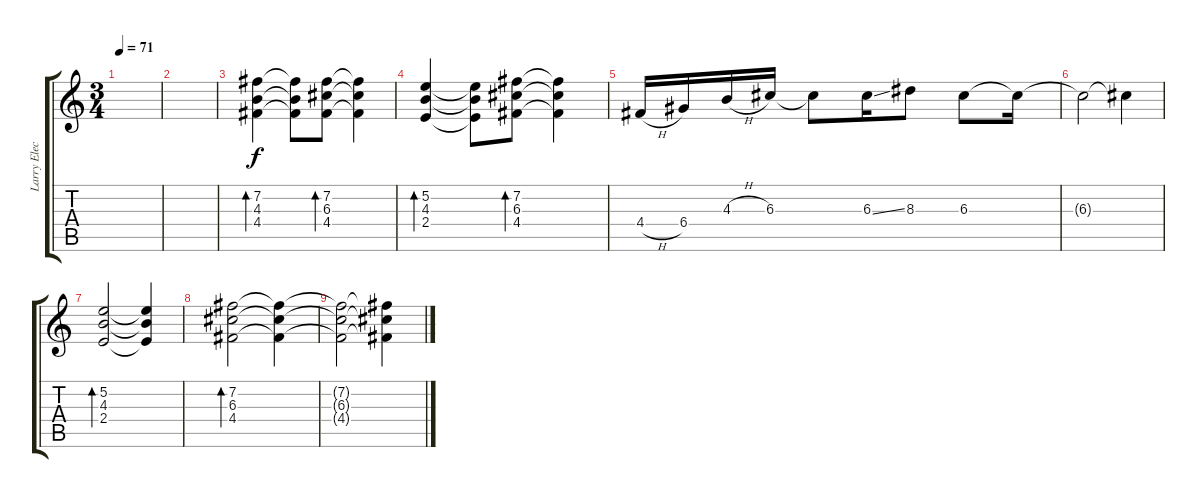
\track ("Larry Electric Guitar" "Larry Elec") {instrument electricguitarclean}
\staff {score tabs}
\tuning (E4 B3 G3 D3 A2 E2) {hide}
\ts (3 4)
\tempo 71
\clef g2
\ks c
|
|
(7.2 4.3 4.4).4{bd 120 volume 8 instrument electricguitarclean} (7.2{t} 4.3{t} 4.4{t}).8 (7.2 6.3 4.4).8{bd 120} (7.2{t} 6.3{t} 4.4{t}).4 |
(5.2 4.3 2.4).4{bd 120} (5.2{t} 4.3{t} 2.4{t}).8 (7.2 6.3 4.4).8{bd 480} (7.2{t} 6.3{t} 4.4{t}).4 |
4.4{h}.16{volume 14 instrument electricguitarclean} 6.4.16 4.3{h}.16 6.3.16 6.3{t}.8 6.3{ss}.16 8.3.8 6.3.8 6.3{t}.16 |
6.3{t}.2 6.3{t}.4 |
(5.2 4.3 2.4).2{bd 120} (5.2{t} 4.3{t} 2.4{t}).4 |
(7.2 6.3 4.4).2{bd 120} (7.2{t} 6.3{t} 4.4{t}).4 |
(7.2{t} 6.3{t} 4.4{t}).2 (7.2{t} 6.3{t} 4.4{t}).4
